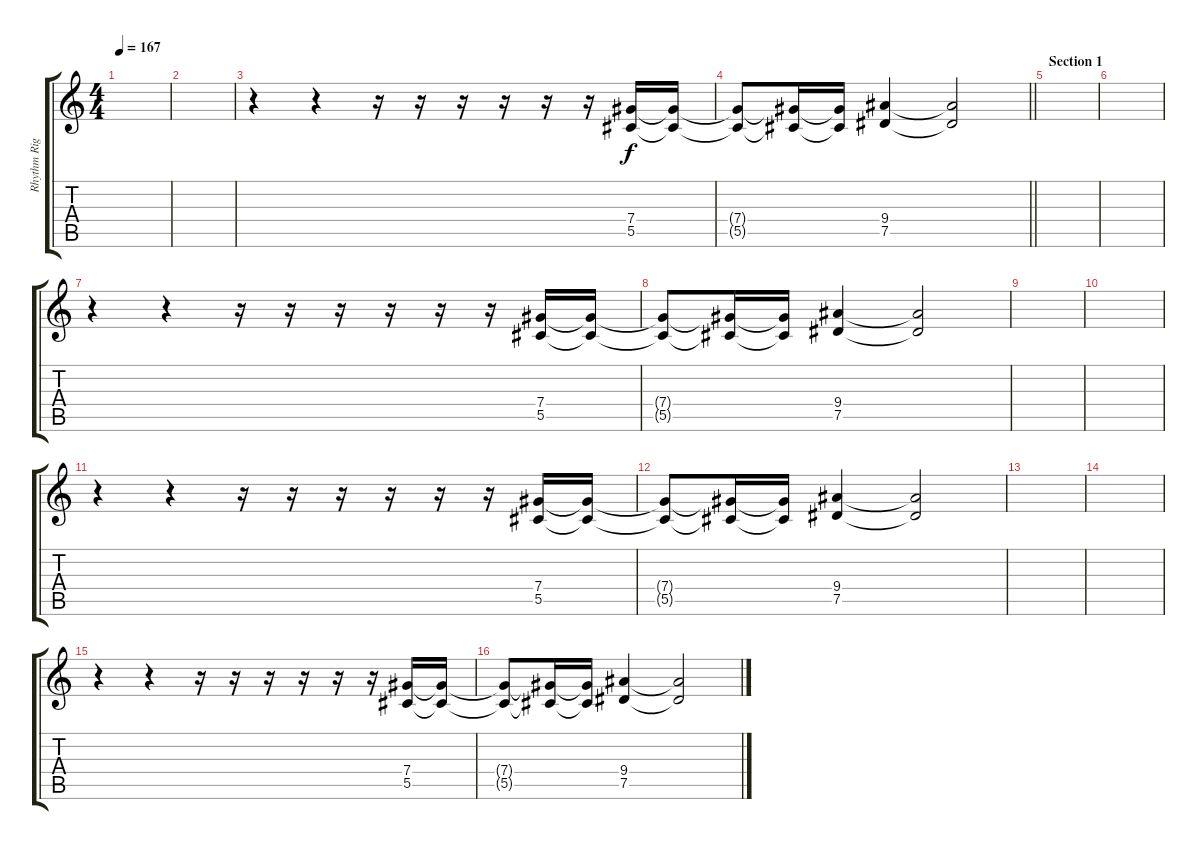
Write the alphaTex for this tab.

\track ("Rhythm Right" "Rhythm Rig") {instrument distortionguitar}
\staff {score tabs}
\tuning (Eb4 Bb3 Gb3 Db3 Ab2 Eb2) {hide}
\ts (4 4)
\tempo 167
\clef g2
\ks c
|
|
r.4 r.4 r.16 r.16 r.16 r.16 r.16 r.16 (7.4 5.5).16 (7.4{t} 5.5{t}).16 |
\barLineRight lightlight
(7.4{t} 5.5{t}).8 (7.4{t} 5.5{t}).16 (7.4{t} 5.5{t}).16 (9.4 7.5).4 (9.4{t} 7.5{t}).2 |
\section ("" "Section 1")
|
|
r.4 r.4 r.16 r.16 r.16 r.16 r.16 r.16 (7.4 5.5).16 (7.4{t} 5.5{t}).16 |
(7.4{t} 5.5{t}).8 (7.4{t} 5.5{t}).16 (7.4{t} 5.5{t}).16 (9.4 7.5).4 (9.4{t} 7.5{t}).2 |
|
|
r.4 r.4 r.16 r.16 r.16 r.16 r.16 r.16 (7.4 5.5).16 (7.4{t} 5.5{t}).16 |
(7.4{t} 5.5{t}).8 (7.4{t} 5.5{t}).16 (7.4{t} 5.5{t}).16 (9.4 7.5).4 (9.4{t} 7.5{t}).2 |
|
|
r.4 r.4 r.16 r.16 r.16 r.16 r.16 r.16 (7.4 5.5).16 (7.4{t} 5.5{t}).16 |
(7.4{t} 5.5{t}).8 (7.4{t} 5.5{t}).16 (7.4{t} 5.5{t}).16 (9.4 7.5).4 (9.4{t} 7.5{t}).2
